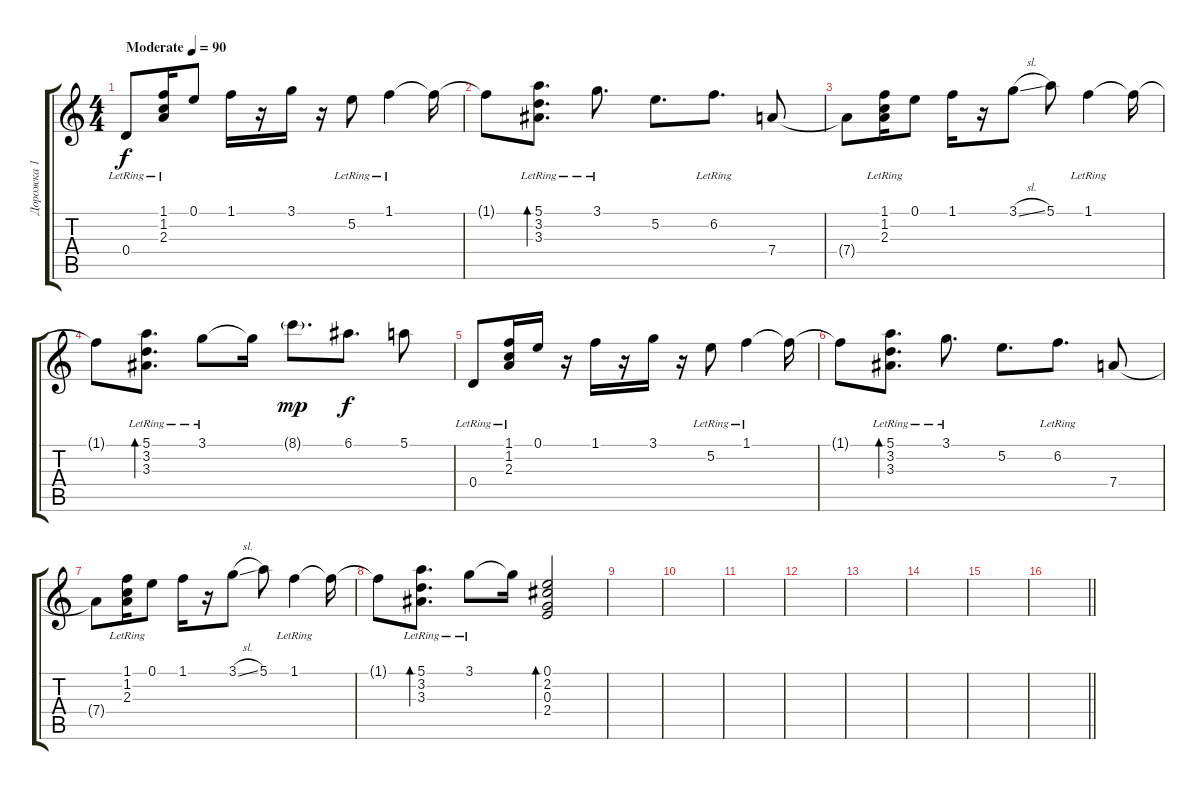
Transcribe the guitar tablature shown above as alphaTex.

\track ("Дорожка 1" "Дорожка 1") {instrument electricguitarjazz}
\staff {score tabs}
\tuning (E4 B3 G3 D3 A2 E2) {hide}
\ts (4 4)
\tempo (90 "Moderate")
\clef g2
\ks c
0.4{lr}.8{dy f instrument electricguitarjazz} (1.1 1.2{lr} 2.3{lr}).16 0.1.8 1.1.16 r.16 3.1.16 r.16 5.2{lr}.8 1.1{lr}.4 1.1{t}.16 |
1.1{t}.8 (5.1 3.2{lr} 3.3{lr}).8{d bd 120} 3.1{lr}.8{d} 5.2.8{d} 6.2{lr}.8{d} 7.4.8 |
7.4{t}.8 (1.1 1.2{lr} 2.3{lr}).16 0.1.8 1.1.16 r.16 3.1{sl}.8 5.1.8 1.1{lr}.4 1.1{t}.16 |
1.1{t}.8 (5.1 3.2{lr} 3.3{lr}).8{d bd 240} 3.1{lr}.8 3.1{t}.16 8.1{g}.8{d dy mp} 6.1.8{d dy f} 5.1.8 |
0.4{lr}.8 (1.1 1.2{lr} 2.3{lr}).16 0.1.16 r.16 1.1.16 r.16 3.1.16 r.16 5.2{lr}.8 1.1{lr}.4 1.1{t}.16 |
1.1{t}.8 (5.1 3.2{lr} 3.3{lr}).8{d bd 60} 3.1{lr}.8{d} 5.2.8{d} 6.2{lr}.8{d} 7.4.8 |
7.4{t}.8 (1.1 1.2{lr} 2.3{lr}).16 0.1.8 1.1.16 r.16 3.1{sl}.8 5.1.8 1.1{lr}.4 1.1{t}.16 |
1.1{t}.8 (5.1 3.2{lr} 3.3{lr}).8{d bd 240} 3.1{lr}.8 3.1{t}.16 (0.1 2.2 0.3 2.4).2{bd 240} |
|
|
|
|
|
|
|
\barLineRight lightlight
